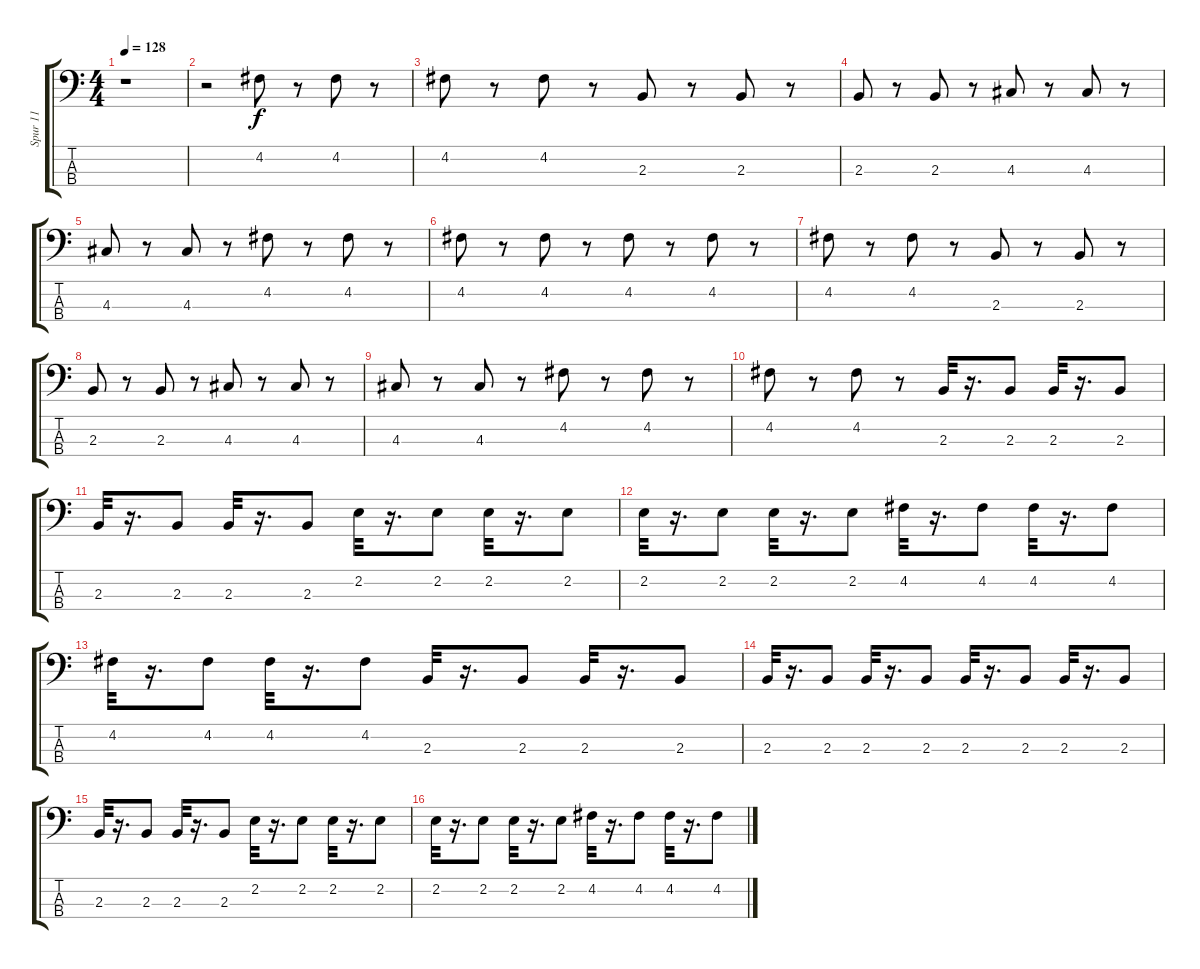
\track ("Spur 11" "Spur 11") {instrument electricbassfinger}
\staff {score tabs}
\tuning (G2 D2 A1 E1) {hide}
\ts (4 4)
\tempo 128
\clef f4
\ks c
r.1{dy f instrument electricbassfinger} |
r.2 4.2.8 r.8 4.2.8 r.8 |
4.2.8 r.8 4.2.8 r.8 2.3.8 r.8 2.3.8 r.8 |
2.3.8 r.8 2.3.8 r.8 4.3.8 r.8 4.3.8 r.8 |
4.3.8 r.8 4.3.8 r.8 4.2.8 r.8 4.2.8 r.8 |
4.2.8 r.8 4.2.8 r.8 4.2.8 r.8 4.2.8 r.8 |
4.2.8 r.8 4.2.8 r.8 2.3.8 r.8 2.3.8 r.8 |
2.3.8 r.8 2.3.8 r.8 4.3.8 r.8 4.3.8 r.8 |
4.3.8 r.8 4.3.8 r.8 4.2.8 r.8 4.2.8 r.8 |
4.2.8 r.8 4.2.8 r.8 2.3.32 r.16{d} 2.3.8 2.3.32 r.16{d} 2.3.8 |
2.3.32 r.16{d} 2.3.8 2.3.32 r.16{d} 2.3.8 2.2.32 r.16{d} 2.2.8 2.2.32 r.16{d} 2.2.8 |
2.2.32 r.16{d} 2.2.8 2.2.32 r.16{d} 2.2.8 4.2.32 r.16{d} 4.2.8 4.2.32 r.16{d} 4.2.8 |
4.2.32 r.16{d} 4.2.8 4.2.32 r.16{d} 4.2.8 2.3.32 r.16{d} 2.3.8 2.3.32 r.16{d} 2.3.8 |
2.3.32 r.16{d} 2.3.8 2.3.32 r.16{d} 2.3.8 2.3.32 r.16{d} 2.3.8 2.3.32 r.16{d} 2.3.8 |
2.3.32 r.16{d} 2.3.8 2.3.32 r.16{d} 2.3.8 2.2.32 r.16{d} 2.2.8 2.2.32 r.16{d} 2.2.8 |
2.2.32 r.16{d} 2.2.8 2.2.32 r.16{d} 2.2.8 4.2.32 r.16{d} 4.2.8 4.2.32 r.16{d} 4.2.8
